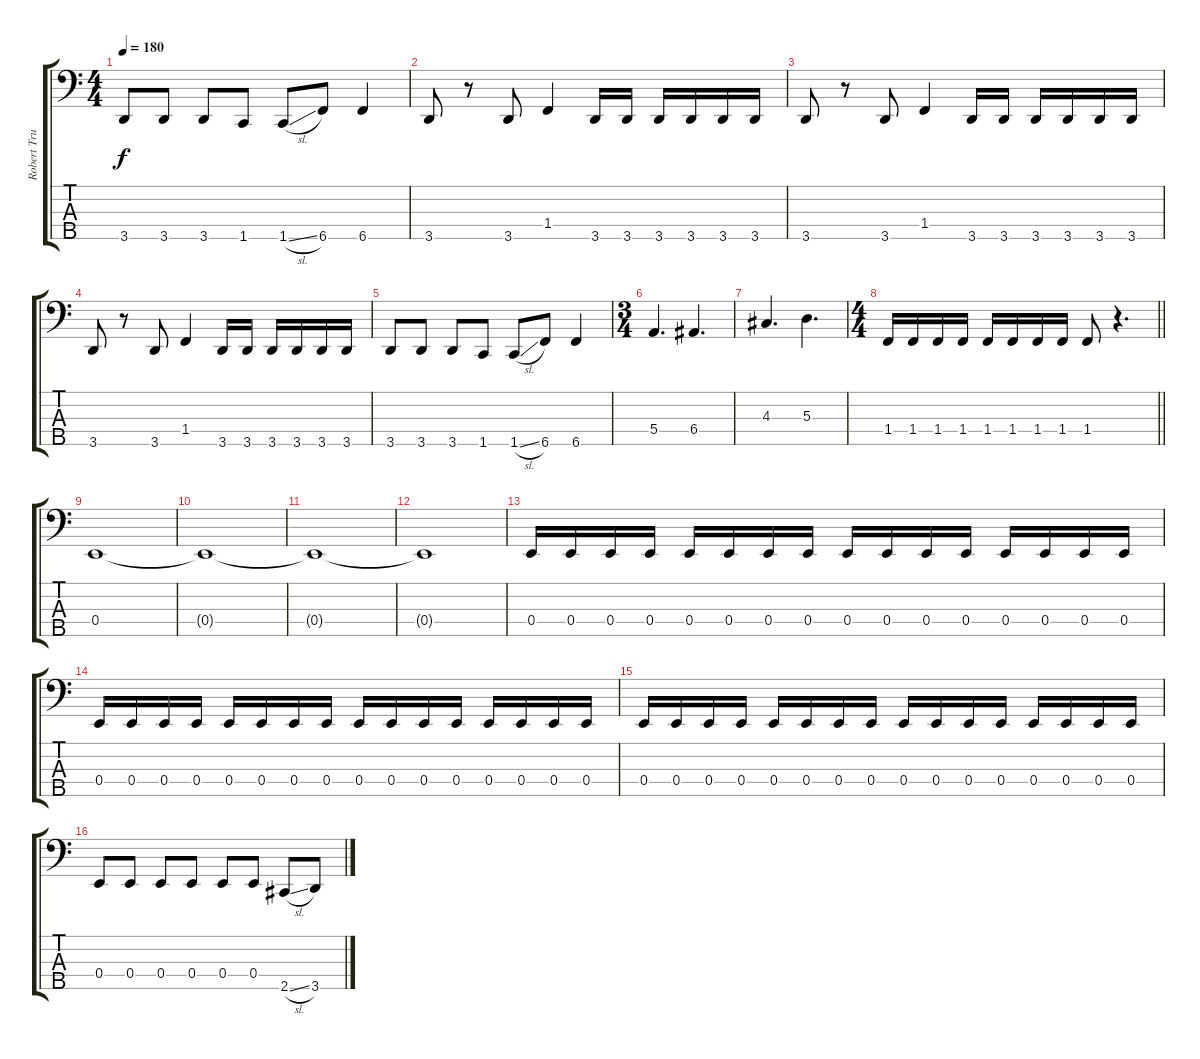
\track ("Robert Trujillo Bass" "Robert Tru") {instrument electricbassfinger}
\staff {score tabs}
\tuning (G2 D2 A1 E1 B0) {hide}
\ts (4 4)
\tempo 180
\clef f4
\ks c
3.5.8{dy f} 3.5.8 3.5.8 1.5.8 1.5{sl}.8 6.5.8 6.5.4 |
3.5.8 r.8 3.5.8 1.4.4 3.5.16 3.5.16 3.5.16 3.5.16 3.5.16 3.5.16 |
3.5.8 r.8 3.5.8 1.4.4 3.5.16 3.5.16 3.5.16 3.5.16 3.5.16 3.5.16 |
3.5.8 r.8 3.5.8 1.4.4 3.5.16 3.5.16 3.5.16 3.5.16 3.5.16 3.5.16 |
3.5.8 3.5.8 3.5.8 1.5.8 1.5{sl}.8 6.5.8 6.5.4 |
\ts (3 4)
5.4.4{d} 6.4.4{d} |
4.3.4{d} 5.3.4{d} |
\ts (4 4)
\barLineRight lightlight
1.4.16 1.4.16 1.4.16 1.4.16 1.4.16 1.4.16 1.4.16 1.4.16 1.4.8 r.4{d} |
\section ("" "")
0.4.1 |
0.4{t}.1 |
0.4{t}.1 |
0.4{t}.1 |
0.4.16 0.4.16 0.4.16 0.4.16 0.4.16 0.4.16 0.4.16 0.4.16 0.4.16 0.4.16 0.4.16 0.4.16 0.4.16 0.4.16 0.4.16 0.4.16 |
0.4.16 0.4.16 0.4.16 0.4.16 0.4.16 0.4.16 0.4.16 0.4.16 0.4.16 0.4.16 0.4.16 0.4.16 0.4.16 0.4.16 0.4.16 0.4.16 |
0.4.16 0.4.16 0.4.16 0.4.16 0.4.16 0.4.16 0.4.16 0.4.16 0.4.16 0.4.16 0.4.16 0.4.16 0.4.16 0.4.16 0.4.16 0.4.16 |
0.4.8 0.4.8 0.4.8 0.4.8 0.4.8 0.4.8 2.5{sl}.8 3.5.8
